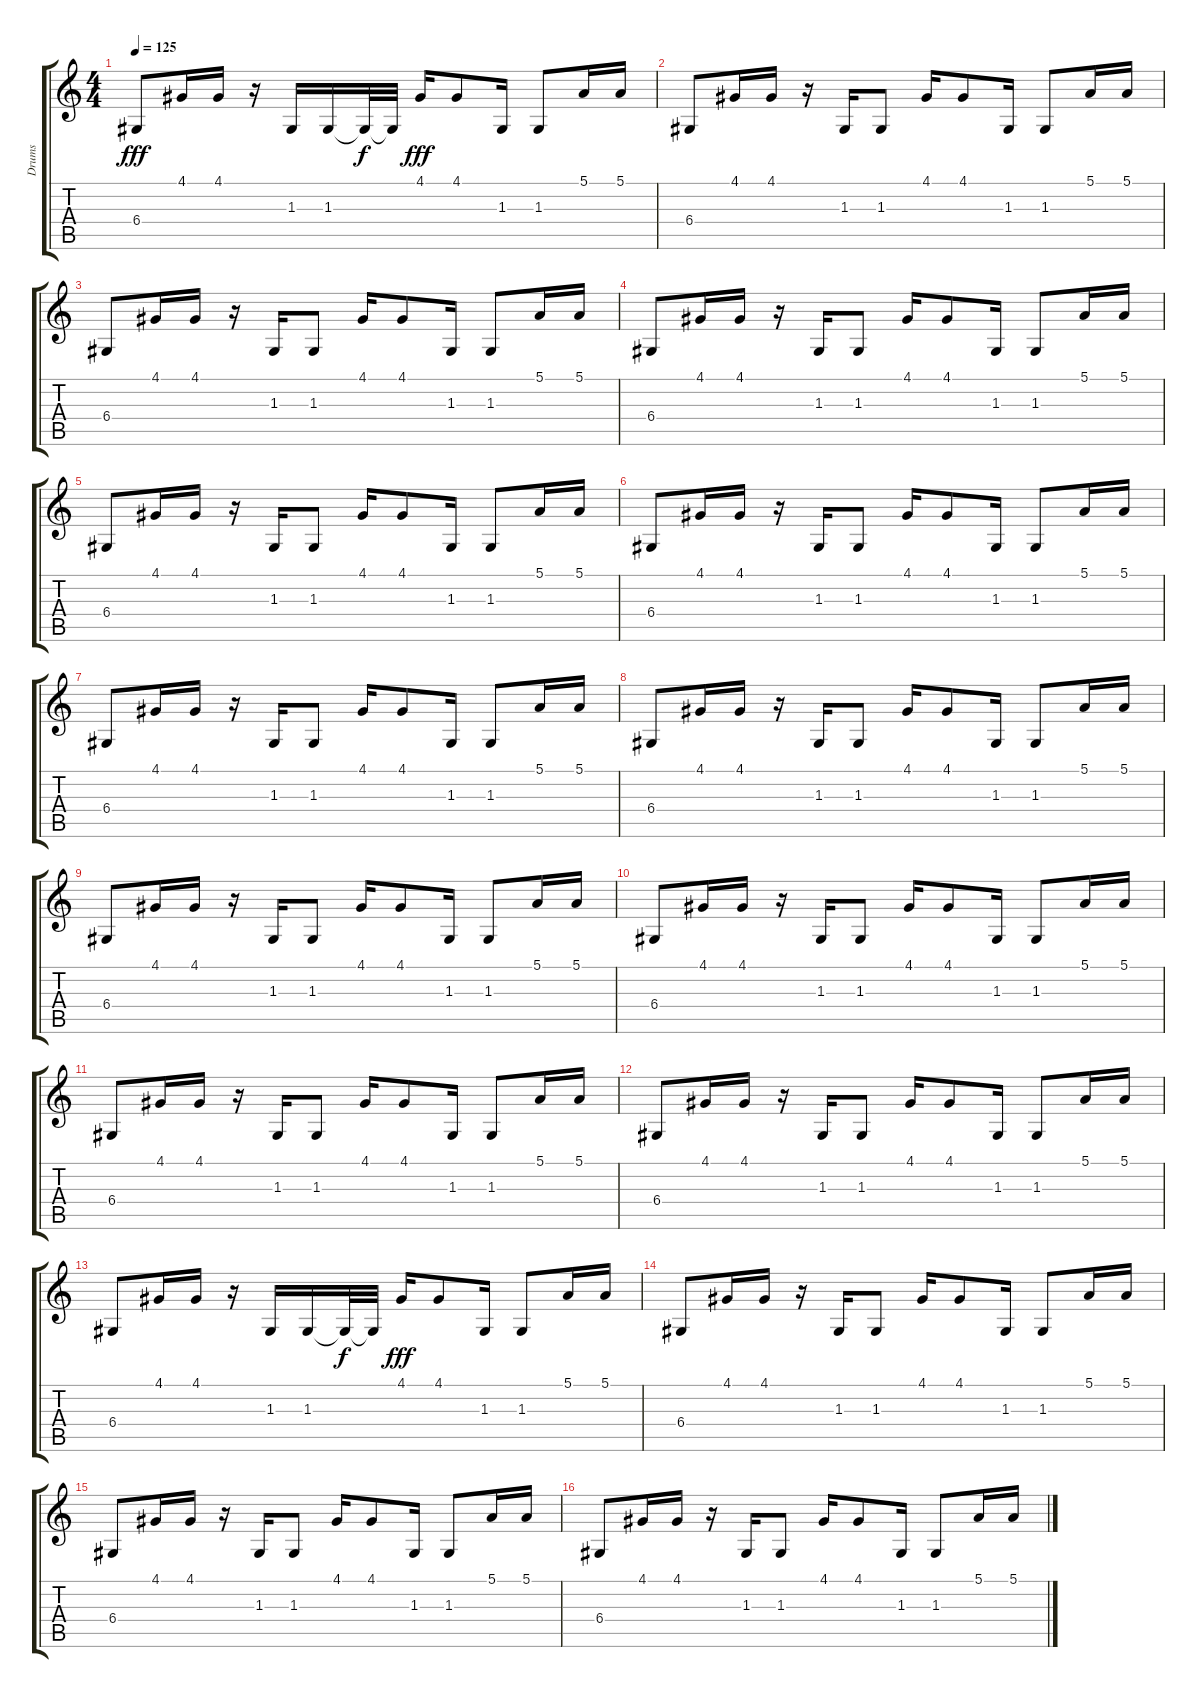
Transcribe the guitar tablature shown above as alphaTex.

\track ("Drums" "Drums") {instrument taikodrum}
\staff {score tabs}
\tuning (E4 B3 G3 D3 A2 E2) {hide}
\ts (4 4)
\tempo 125
\clef g2
\ks c
6.4.8{dy fff} 4.1.16 4.1.16 r.16 1.3.16 1.3.16 1.3{t}.32{dy f} 1.3{t}.32 4.1.16{dy fff} 4.1.8 1.3.16 1.3.8 5.1.16 5.1.16 |
6.4.8 4.1.16 4.1.16 r.16 1.3.16 1.3.8 4.1.16 4.1.8 1.3.16 1.3.8 5.1.16 5.1.16 |
6.4.8 4.1.16 4.1.16 r.16 1.3.16 1.3.8 4.1.16 4.1.8 1.3.16 1.3.8 5.1.16 5.1.16 |
6.4.8 4.1.16 4.1.16 r.16 1.3.16 1.3.8 4.1.16 4.1.8 1.3.16 1.3.8 5.1.16 5.1.16 |
6.4.8 4.1.16 4.1.16 r.16 1.3.16 1.3.8 4.1.16 4.1.8 1.3.16 1.3.8 5.1.16 5.1.16 |
6.4.8 4.1.16 4.1.16 r.16 1.3.16 1.3.8 4.1.16 4.1.8 1.3.16 1.3.8 5.1.16 5.1.16 |
6.4.8 4.1.16 4.1.16 r.16 1.3.16 1.3.8 4.1.16 4.1.8 1.3.16 1.3.8 5.1.16 5.1.16 |
6.4.8 4.1.16 4.1.16 r.16 1.3.16 1.3.8 4.1.16 4.1.8 1.3.16 1.3.8 5.1.16 5.1.16 |
6.4.8 4.1.16 4.1.16 r.16 1.3.16 1.3.8 4.1.16 4.1.8 1.3.16 1.3.8 5.1.16 5.1.16 |
6.4.8 4.1.16 4.1.16 r.16 1.3.16 1.3.8 4.1.16 4.1.8 1.3.16 1.3.8 5.1.16 5.1.16 |
6.4.8 4.1.16 4.1.16 r.16 1.3.16 1.3.8 4.1.16 4.1.8 1.3.16 1.3.8 5.1.16 5.1.16 |
6.4.8 4.1.16 4.1.16 r.16 1.3.16 1.3.8 4.1.16 4.1.8 1.3.16 1.3.8 5.1.16 5.1.16 |
6.4.8 4.1.16 4.1.16 r.16 1.3.16 1.3.16 1.3{t}.32{dy f} 1.3{t}.32 4.1.16{dy fff} 4.1.8 1.3.16 1.3.8 5.1.16 5.1.16 |
6.4.8 4.1.16 4.1.16 r.16 1.3.16 1.3.8 4.1.16 4.1.8 1.3.16 1.3.8 5.1.16 5.1.16 |
6.4.8 4.1.16 4.1.16 r.16 1.3.16 1.3.8 4.1.16 4.1.8 1.3.16 1.3.8 5.1.16 5.1.16 |
6.4.8 4.1.16 4.1.16 r.16 1.3.16 1.3.8 4.1.16 4.1.8 1.3.16 1.3.8 5.1.16 5.1.16
